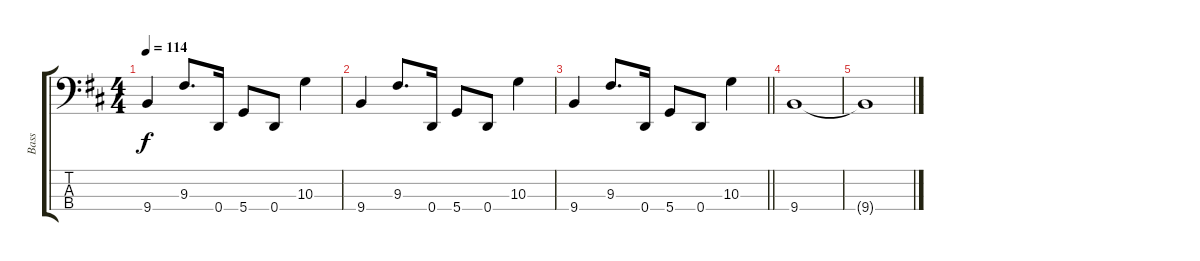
\track ("Bass" "Bass") {instrument electricbassfinger}
\staff {score tabs}
\tuning (G2 D2 A1 D1) {hide}
\ts (4 4)
\tempo 114
\clef f4
\ks bminor
9.4.4{dy f} 9.3.8{d} 0.4.16 5.4.8 0.4.8 10.3.4 |
9.4.4 9.3.8{d} 0.4.16 5.4.8 0.4.8 10.3.4 |
\barLineRight lightlight
9.4.4 9.3.8{d} 0.4.16 5.4.8 0.4.8 10.3.4 |
9.4.1 |
9.4{t}.1
